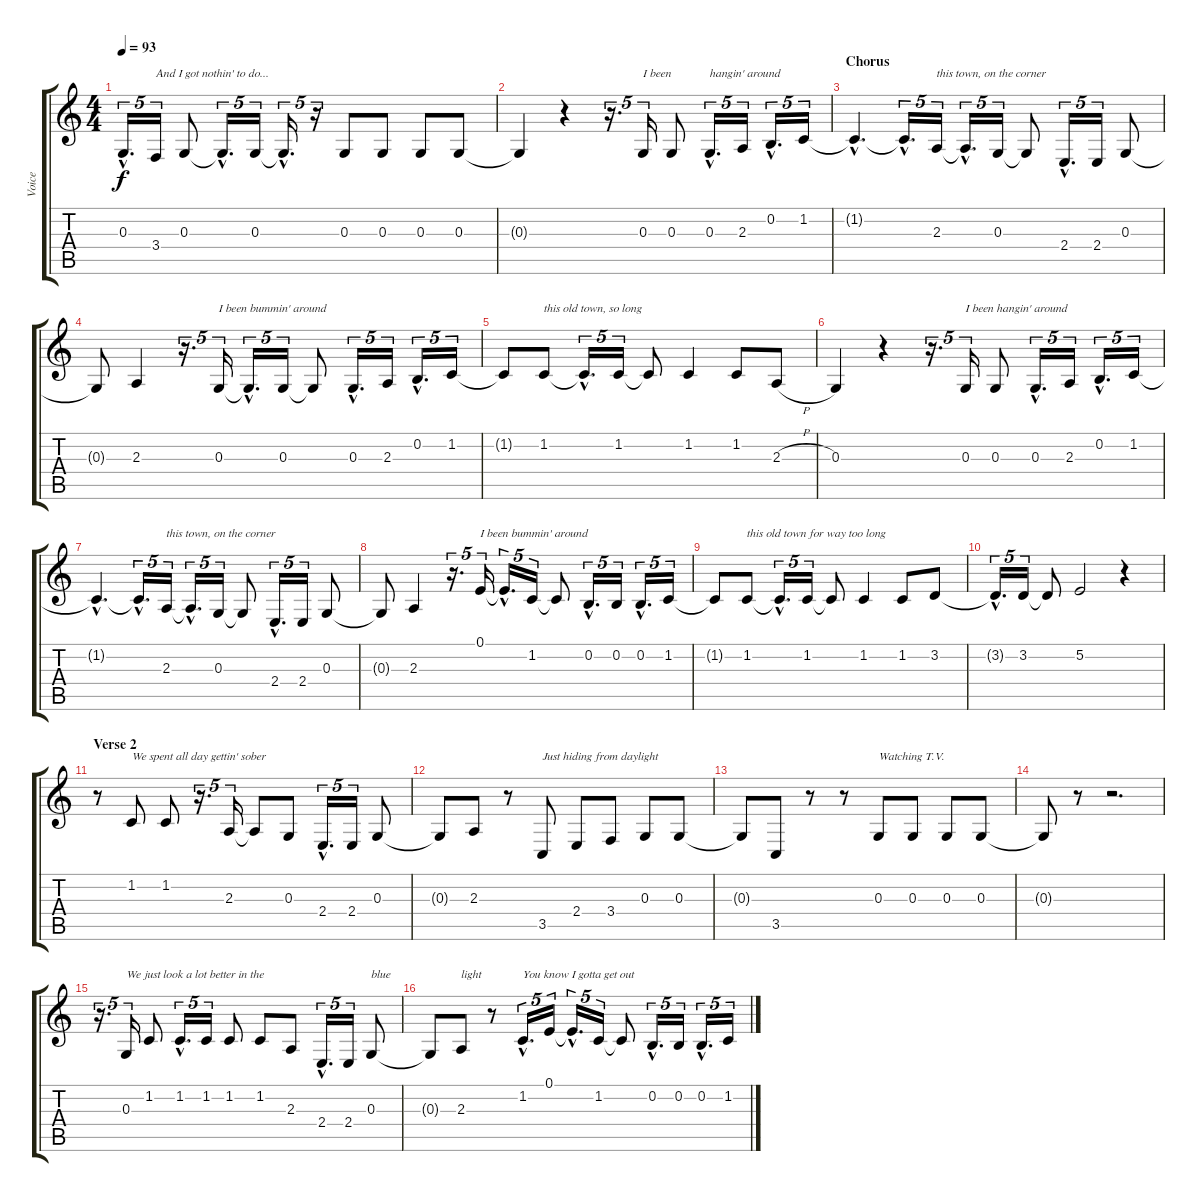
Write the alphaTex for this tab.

\track ("Voice" "Voice") {instrument altosax}
\staff {score tabs}
\tuning (E4 B3 G3 D3 A2 E2) {hide}
\ts (4 4)
\tempo 93
\clef g2
\ks c
0.3{hac t}.16{d tu (5 4) dy f} 3.4.16{tu (5 4) txt "And I got nothin' to do..."} 0.3.8 0.3{hac t}.16{d tu (5 4)} 0.3.16{tu (5 4)} 0.3{hac t}.16{d tu (5 4)} r.16{tu (5 4)} 0.3.8 0.3.8 0.3.8 0.3.8 |
0.3{t}.4 r.4 r.16{d tu (5 4)} 0.3.16{tu (5 4) txt "I been" volume 15} 0.3.8 0.3{hac}.16{d tu (5 4) txt "hangin' around"} 2.3.16{tu (5 4)} 0.2{hac}.16{d tu (5 4)} 1.2.16{tu (5 4)} |
\section ("" "Chorus")
1.2{hac t}.4{d volume 15} 1.2{hac t}.16{d tu (5 4)} 2.3.16{tu (5 4) txt "this town, on the corner"} 2.3{hac t}.16{d tu (5 4)} 0.3.16{tu (5 4)} 0.3{t}.8 2.4{hac}.16{d tu (5 4)} 2.4.16{tu (5 4)} 0.3.8 |
0.3{t}.8 2.3.4 r.16{d tu (5 4)} 0.3.16{tu (5 4) txt "I been bummin' around" volume 15} 0.3{hac t}.16{d tu (5 4)} 0.3.16{tu (5 4)} 0.3{t}.8 0.3{hac}.16{d tu (5 4)} 2.3.16{tu (5 4)} 0.2{hac}.16{d tu (5 4)} 1.2.16{tu (5 4)} |
1.2{t}.8 1.2.8{txt "this old town, so long"} 1.2{hac t}.16{d tu (5 4)} 1.2.16{tu (5 4)} 1.2{t}.8 1.2.4 1.2.8 2.3{h}.8 |
0.3.4 r.4 r.16{d tu (5 4)} 0.3.16{tu (5 4) txt "I been hangin' around"} 0.3.8 0.3{hac}.16{d tu (5 4)} 2.3.16{tu (5 4)} 0.2{hac}.16{d tu (5 4)} 1.2.16{tu (5 4)} |
1.2{hac t}.4{d volume 15} 1.2{hac t}.16{d tu (5 4)} 2.3.16{tu (5 4) txt "this town, on the corner"} 2.3{hac t}.16{d tu (5 4)} 0.3.16{tu (5 4)} 0.3{t}.8 2.4{hac}.16{d tu (5 4)} 2.4.16{tu (5 4)} 0.3.8 |
0.3{t}.8{volume 15} 2.3.4 r.16{d tu (5 4)} 0.1.16{tu (5 4) txt "I been bummin' around"} 0.1{hac t}.16{d tu (5 4)} 1.2.16{tu (5 4)} 1.2{t}.8 0.2{hac}.16{d tu (5 4)} 0.2.16{tu (5 4)} 0.2{hac}.16{d tu (5 4)} 1.2.16{tu (5 4)} |
1.2{t}.8{volume 15} 1.2.8{txt "this old town for way too long"} 1.2{hac t}.16{d tu (5 4)} 1.2.16{tu (5 4)} 1.2{t}.8 1.2.4 1.2.8 3.2.8 |
3.2{hac t}.16{d tu (5 4)} 3.2.16{tu (5 4)} 3.2{t}.8 5.2.2 r.4 |
\section ("" "Verse 2")
r.8{volume 13} 1.2.8{txt "We spent all day gettin' sober"} 1.2.8 r.16{d tu (5 4)} 2.3.16{tu (5 4)} 2.3{t}.8 0.3.8 2.4{hac}.16{d tu (5 4)} 2.4.16{tu (5 4)} 0.3.8 |
0.3{t}.8 2.3.8 r.8 3.5.8{txt "Just hiding from daylight"} 2.4.8 3.4.8 0.3.8 0.3.8 |
0.3{t}.8 3.5.8 r.8 r.8 0.3.8{txt "Watching T.V."} 0.3.8 0.3.8 0.3.8 |
0.3{t}.8 r.8 r.2{d} |
r.16{d tu (5 4)} 0.3.16{tu (5 4) txt "We just look a lot better in the"} 1.2.8 1.2{hac}.16{d tu (5 4)} 1.2.16{tu (5 4)} 1.2.8 1.2.8 2.3.8 2.4{hac}.16{d tu (5 4)} 2.4.16{tu (5 4)} 0.3.8{txt "blue"} |
0.3{t}.8 2.3.8{txt "light"} r.8 1.2{hac}.16{d tu (5 4) txt "You know I gotta get out"} 0.1.16{tu (5 4)} 0.1{hac t}.16{d tu (5 4)} 1.2.16{tu (5 4)} 1.2{t}.8 0.2{hac}.16{d tu (5 4)} 0.2.16{tu (5 4)} 0.2{hac}.16{d tu (5 4)} 1.2.16{tu (5 4)}
